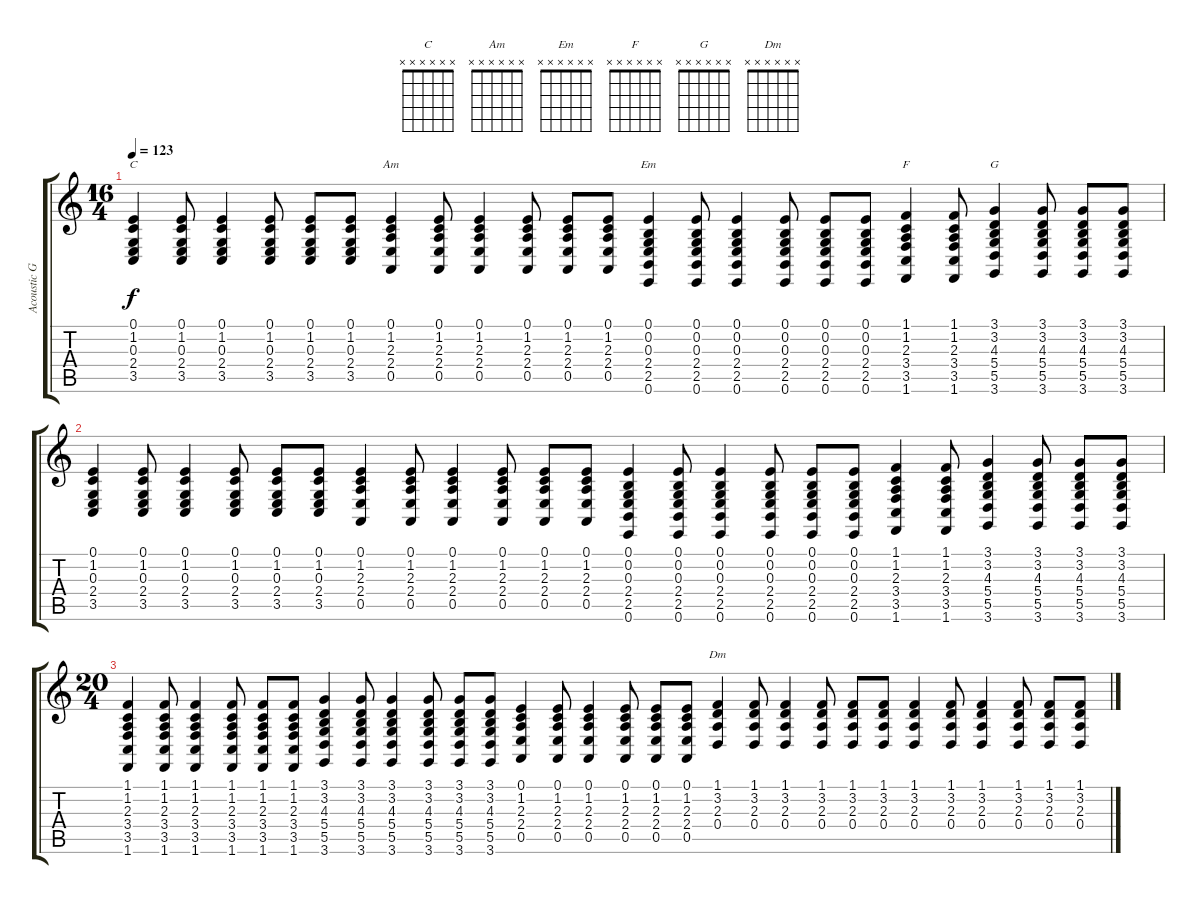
\track ("Acoustic Guitar" "Acoustic G") {instrument harpsichord}
\staff {score tabs}
\tuning (E4 B3 G3 D3 A2 E2) {hide}
\chord ("C" x x x x x x) {firstfret 0}
\chord ("Am" x x x x x x) {firstfret 0}
\chord ("Em" x x x x x x) {firstfret 0}
\chord ("F" x x x x x x) {firstfret 0}
\chord ("G" x x x x x x) {firstfret 0}
\chord ("Dm" x x x x x x) {firstfret 0}
\ts (16 4)
\tempo 123
\clef g2
\ks c
(0.1 1.2 0.3 2.4 3.5).4{ch "C" dy f volume 16 instrument harpsichord} (0.1 1.2 0.3 2.4 3.5).8 (0.1 1.2 0.3 2.4 3.5).4 (0.1 1.2 0.3 2.4 3.5).8 (0.1 1.2 0.3 2.4 3.5).8 (0.1 1.2 0.3 2.4 3.5).8 (0.1 1.2 2.3 2.4 0.5).4{ch "Am"} (0.1 1.2 2.3 2.4 0.5).8 (0.1 1.2 2.3 2.4 0.5).4 (0.1 1.2 2.3 2.4 0.5).8 (0.1 1.2 2.3 2.4 0.5).8 (0.1 1.2 2.3 2.4 0.5).8 (0.1 0.2 0.3 2.4 2.5 0.6).4{ch "Em"} (0.1 0.2 0.3 2.4 2.5 0.6).8 (0.1 0.2 0.3 2.4 2.5 0.6).4 (0.1 0.2 0.3 2.4 2.5 0.6).8 (0.1 0.2 0.3 2.4 2.5 0.6).8 (0.1 0.2 0.3 2.4 2.5 0.6).8 (1.1 1.2 2.3 3.4 3.5 1.6).4{ch "F"} (1.1 1.2 2.3 3.4 3.5 1.6).8 (3.1 3.2 4.3 5.4 5.5 3.6).4{ch "G"} (3.1 3.2 4.3 5.4 5.5 3.6).8 (3.1 3.2 4.3 5.4 5.5 3.6).8 (3.1 3.2 4.3 5.4 5.5 3.6).8 |
(0.1 1.2 0.3 2.4 3.5).4 (0.1 1.2 0.3 2.4 3.5).8 (0.1 1.2 0.3 2.4 3.5).4 (0.1 1.2 0.3 2.4 3.5).8 (0.1 1.2 0.3 2.4 3.5).8 (0.1 1.2 0.3 2.4 3.5).8 (0.1 1.2 2.3 2.4 0.5).4 (0.1 1.2 2.3 2.4 0.5).8 (0.1 1.2 2.3 2.4 0.5).4 (0.1 1.2 2.3 2.4 0.5).8 (0.1 1.2 2.3 2.4 0.5).8 (0.1 1.2 2.3 2.4 0.5).8 (0.1 0.2 0.3 2.4 2.5 0.6).4 (0.1 0.2 0.3 2.4 2.5 0.6).8 (0.1 0.2 0.3 2.4 2.5 0.6).4 (0.1 0.2 0.3 2.4 2.5 0.6).8 (0.1 0.2 0.3 2.4 2.5 0.6).8 (0.1 0.2 0.3 2.4 2.5 0.6).8 (1.1 1.2 2.3 3.4 3.5 1.6).4 (1.1 1.2 2.3 3.4 3.5 1.6).8 (3.1 3.2 4.3 5.4 5.5 3.6).4 (3.1 3.2 4.3 5.4 5.5 3.6).8 (3.1 3.2 4.3 5.4 5.5 3.6).8 (3.1 3.2 4.3 5.4 5.5 3.6).8 |
\ts (20 4)
(1.1 1.2 2.3 3.4 3.5 1.6).4 (1.1 1.2 2.3 3.4 3.5 1.6).8 (1.1 1.2 2.3 3.4 3.5 1.6).4 (1.1 1.2 2.3 3.4 3.5 1.6).8 (1.1 1.2 2.3 3.4 3.5 1.6).8 (1.1 1.2 2.3 3.4 3.5 1.6).8 (3.1 3.2 4.3 5.4 5.5 3.6).4 (3.1 3.2 4.3 5.4 5.5 3.6).8 (3.1 3.2 4.3 5.4 5.5 3.6).4 (3.1 3.2 4.3 5.4 5.5 3.6).8 (3.1 3.2 4.3 5.4 5.5 3.6).8 (3.1 3.2 4.3 5.4 5.5 3.6).8 (0.1 1.2 2.3 2.4 0.5).4 (0.1 1.2 2.3 2.4 0.5).8 (0.1 1.2 2.3 2.4 0.5).4 (0.1 1.2 2.3 2.4 0.5).8 (0.1 1.2 2.3 2.4 0.5).8 (0.1 1.2 2.3 2.4 0.5).8 (1.1 3.2 2.3 0.4).4{ch "Dm"} (1.1 3.2 2.3 0.4).8 (1.1 3.2 2.3 0.4).4{volume 0} (1.1 3.2 2.3 0.4).8 (1.1 3.2 2.3 0.4).8 (1.1 3.2 2.3 0.4).8 (1.1 3.2 2.3 0.4).4 (1.1 3.2 2.3 0.4).8 (1.1 3.2 2.3 0.4).4 (1.1 3.2 2.3 0.4).8 (1.1 3.2 2.3 0.4).8 (1.1 3.2 2.3 0.4).8
